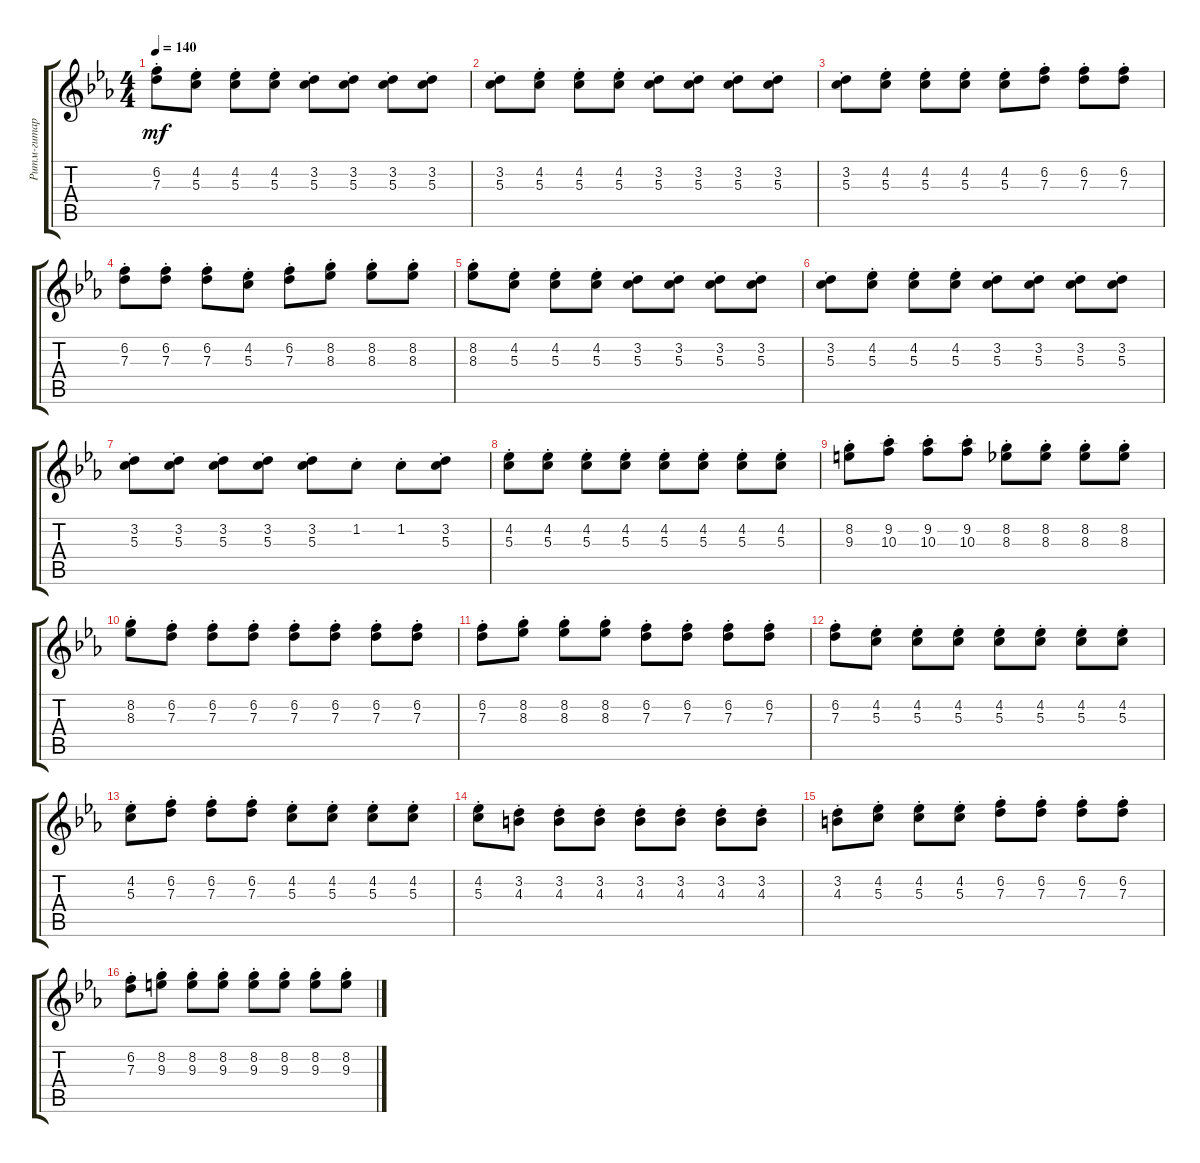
\track ("Ритм-гитара" "Ритм-гитар") {instrument overdrivenguitar}
\staff {score tabs}
\tuning (E4 B3 G3 D3 A2 E2) {hide}
\ts (4 4)
\tempo 140
\clef g2
\ks cminor
(6.2{st} 7.3{st}).8{dy mf} (4.2{st} 5.3{st}).8 (4.2{st} 5.3{st}).8 (4.2{st} 5.3{st}).8 (3.2{st} 5.3{st}).8 (3.2{st} 5.3{st}).8 (3.2{st} 5.3{st}).8 (3.2{st} 5.3{st}).8 |
(3.2{st} 5.3{st}).8 (4.2{st} 5.3{st}).8 (4.2{st} 5.3{st}).8 (4.2{st} 5.3{st}).8 (3.2{st} 5.3{st}).8 (3.2{st} 5.3{st}).8 (3.2{st} 5.3{st}).8 (3.2{st} 5.3{st}).8 |
(3.2{st} 5.3{st}).8 (4.2{st} 5.3{st}).8 (4.2{st} 5.3{st}).8 (4.2{st} 5.3{st}).8 (4.2{st} 5.3{st}).8 (6.2{st} 7.3{st}).8 (6.2{st} 7.3{st}).8 (6.2{st} 7.3{st}).8 |
(6.2{st} 7.3{st}).8 (6.2{st} 7.3{st}).8 (6.2{st} 7.3{st}).8 (4.2{st} 5.3{st}).8 (6.2{st} 7.3{st}).8 (8.2{st} 8.3{st}).8 (8.2{st} 8.3{st}).8 (8.2{st} 8.3{st}).8 |
(8.2{st} 8.3{st}).8 (4.2{st} 5.3{st}).8 (4.2{st} 5.3{st}).8 (4.2{st} 5.3{st}).8 (3.2{st} 5.3{st}).8 (3.2{st} 5.3{st}).8 (3.2{st} 5.3{st}).8 (3.2{st} 5.3{st}).8 |
(3.2{st} 5.3{st}).8 (4.2{st} 5.3{st}).8 (4.2{st} 5.3{st}).8 (4.2{st} 5.3{st}).8 (3.2{st} 5.3{st}).8 (3.2{st} 5.3{st}).8 (3.2{st} 5.3{st}).8 (3.2{st} 5.3{st}).8 |
(3.2{st} 5.3{st}).8 (3.2{st} 5.3{st}).8 (3.2{st} 5.3{st}).8 (3.2{st} 5.3{st}).8 (3.2{st} 5.3{st}).8 1.2{st}.8 1.2{st}.8 (3.2{st} 5.3{st}).8 |
(4.2{st} 5.3{st}).8 (4.2{st} 5.3{st}).8 (4.2{st} 5.3{st}).8 (4.2{st} 5.3{st}).8 (4.2{st} 5.3{st}).8 (4.2{st} 5.3{st}).8 (4.2{st} 5.3{st}).8 (4.2{st} 5.3{st}).8 |
(8.2{st} 9.3{st}).8 (9.2{st} 10.3{st}).8 (9.2{st} 10.3{st}).8 (9.2{st} 10.3{st}).8 (8.2{st} 8.3{st}).8 (8.2{st} 8.3{st}).8 (8.2{st} 8.3{st}).8 (8.2{st} 8.3{st}).8 |
(8.2{st} 8.3{st}).8 (6.2{st} 7.3{st}).8 (6.2{st} 7.3{st}).8 (6.2{st} 7.3{st}).8 (6.2{st} 7.3{st}).8 (6.2{st} 7.3{st}).8 (6.2{st} 7.3{st}).8 (6.2{st} 7.3{st}).8 |
(6.2{st} 7.3{st}).8 (8.2{st} 8.3{st}).8 (8.2{st} 8.3{st}).8 (8.2{st} 8.3{st}).8 (6.2{st} 7.3{st}).8 (6.2{st} 7.3{st}).8 (6.2{st} 7.3{st}).8 (6.2{st} 7.3{st}).8 |
(6.2{st} 7.3{st}).8 (4.2{st} 5.3{st}).8 (4.2{st} 5.3{st}).8 (4.2{st} 5.3{st}).8 (4.2{st} 5.3{st}).8 (4.2{st} 5.3{st}).8 (4.2{st} 5.3{st}).8 (4.2{st} 5.3{st}).8 |
(4.2{st} 5.3{st}).8 (6.2{st} 7.3{st}).8 (6.2{st} 7.3{st}).8 (6.2{st} 7.3{st}).8 (4.2{st} 5.3{st}).8 (4.2{st} 5.3{st}).8 (4.2{st} 5.3{st}).8 (4.2{st} 5.3{st}).8 |
(4.2{st} 5.3{st}).8 (3.2{st} 4.3{st}).8 (3.2{st} 4.3{st}).8 (3.2{st} 4.3{st}).8 (3.2{st} 4.3{st}).8 (3.2{st} 4.3{st}).8 (3.2{st} 4.3{st}).8 (3.2{st} 4.3{st}).8 |
(3.2{st} 4.3{st}).8 (4.2{st} 5.3{st}).8 (4.2{st} 5.3{st}).8 (4.2{st} 5.3{st}).8 (6.2{st} 7.3{st}).8 (6.2{st} 7.3{st}).8 (6.2{st} 7.3{st}).8 (6.2{st} 7.3{st}).8 |
(6.2{st} 7.3{st}).8 (8.2{st} 9.3{st}).8 (8.2{st} 9.3{st}).8 (8.2{st} 9.3{st}).8 (8.2{st} 9.3{st}).8 (8.2{st} 9.3{st}).8 (8.2{st} 9.3{st}).8 (8.2{st} 9.3{st}).8
